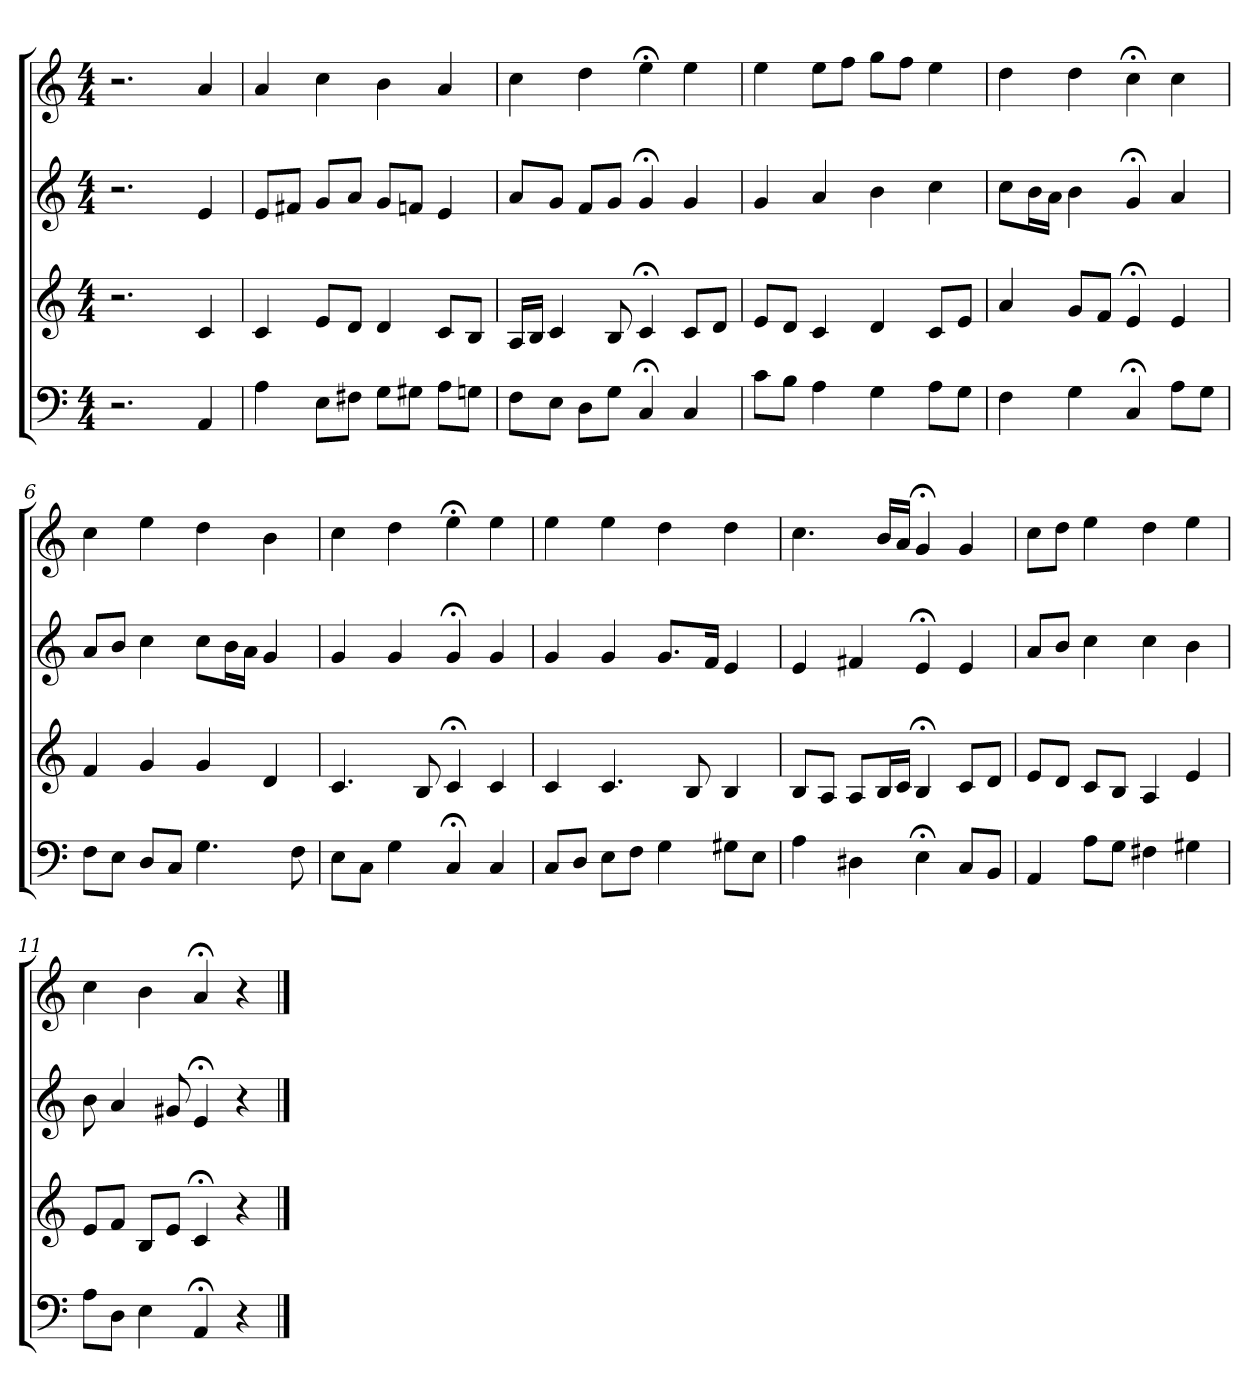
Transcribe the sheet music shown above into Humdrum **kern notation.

**kern	**kern	**kern	**kern
*part4	*part3	*part2	*part1
*staff4	*staff3	*staff2	*staff1
*clefF4	*clefG2	*clefG2	*clefG2
*k[]	*k[]	*k[]	*k[]
*C:	*C:	*C:	*a:
*M4/4	*M4/4	*M4/4	*M4/4
=1	=1	=1	=1
2.r	2.r	2.r	2.r
4AA	4c	4e	4a
=2	=2	=2	=2
4A	4c	8e/L	4a
.	.	8f#X/J	.
8E\L	8e/L	8g/L	4cc
8F#X\J	8d/J	8a/J	.
8G\L	4d	8g/L	4b
8G#X\J	.	8fn/J	.
8A\L	8c/L	4e	4a
8Gn\J	8B/J	.	.
=3	=3	=3	=3
8F\L	16A/LL	8a/L	4cc
.	16B/JJ	.	.
8E\J	4c	8g/J	.
8D\L	.	8f/L	4dd
8G\J	8B	8g/J	.
4C;<	4c;<	4g;<	4ee;<
4C	8c/L	4g	4ee
.	8d/J	.	.
=4	=4	=4	=4
8c\L	8e/L	4g	4ee
8B\J	8d/J	.	.
4A	4c	4a	8ee\L
.	.	.	8ff\J
4G	4d	4b	8gg\L
.	.	.	8ff\J
8A\L	8c/L	4cc	4ee
8G\J	8e/J	.	.
=5	=5	=5	=5
4F	4a	8cc\L	4dd
.	.	16b\L	.
.	.	16a\JJ	.
4G	8g/L	4b	4dd
.	8f/J	.	.
4C;<	4e;<	4g;<	4cc;<
8A\L	4e	4a	4cc
8G\J	.	.	.
=6	=6	=6	=6
8F\L	4f	8a/L	4cc
8E\J	.	8b/J	.
8D/L	4g	4cc	4ee
8C/J	.	.	.
4.G	4g	8cc\L	4dd
.	.	16b\L	.
.	.	16a\JJ	.
.	4d	4g	4b
8F	.	.	.
=7	=7	=7	=7
8E\L	4.c	4g	4cc
8C\J	.	.	.
4G	.	4g	4dd
.	8B	.	.
4C;<	4c;<	4g;<	4ee;<
4C	4c	4g	4ee
=8	=8	=8	=8
8C/L	4c	4g	4ee
8D/J	.	.	.
8E\L	4.c	4g	4ee
8F\J	.	.	.
4G	.	8.g/L	4dd
.	8B	.	.
.	.	16f/Jk	.
8G#X\L	4B	4e	4dd
8E\J	.	.	.
=9	=9	=9	=9
4A	8B/L	4e	4.cc
.	8A/J	.	.
4D#X	8A/L	4f#X	.
.	16B/L	.	16b/LL
.	16c/JJ	.	16a/JJ
4E;<	4B;<	4e;<	4g;<
8C/L	8c/L	4e	4g
8BB/J	8d/J	.	.
=10	=10	=10	=10
4AA	8e/L	8a/L	8cc\L
.	8d/J	8b/J	8dd\J
8A\L	8c/L	4cc	4ee
8G\J	8B/J	.	.
4F#X	4A	4cc	4dd
4G#X	4e	4b	4ee
=11	=11	=11	=11
8A\L	8e/L	8b	4cc
8D\J	8f/J	4a	.
4E	8B/L	.	4b
.	8e/J	8g#X	.
4AA;<	4c;<	4e;<	4a;<
4r	4r	4r	4r
==	==	==	==
*-	*-	*-	*-
